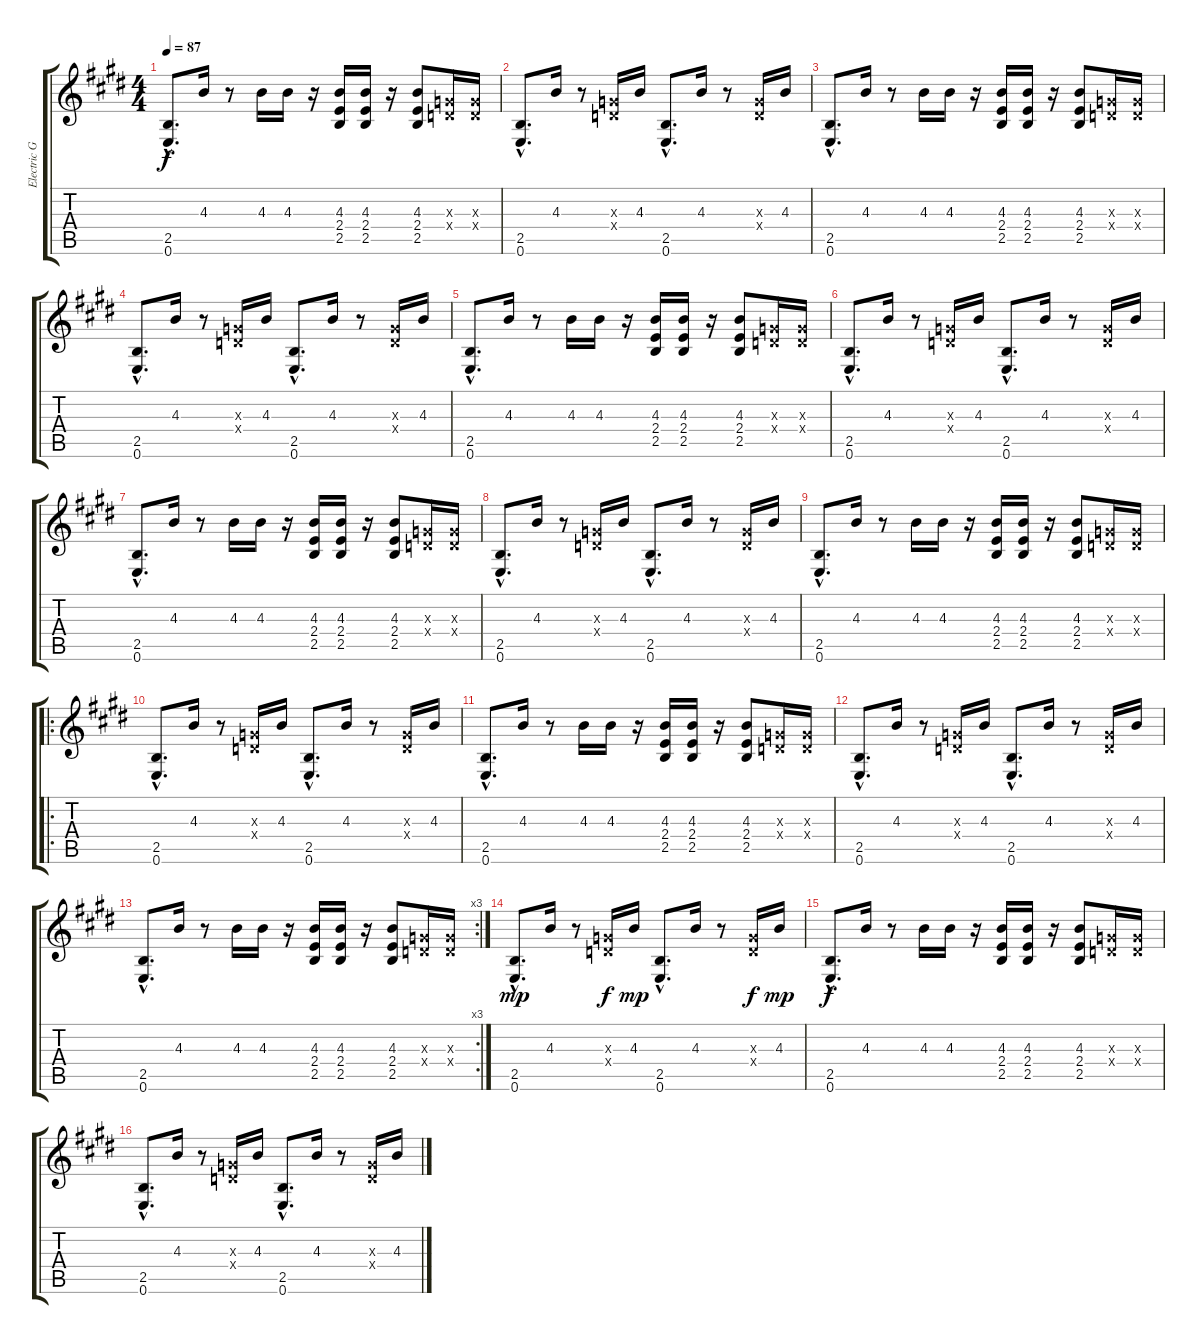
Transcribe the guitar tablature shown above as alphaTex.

\track ("Electric Guitar" "Electric G") {instrument distortionguitar}
\staff {score tabs}
\tuning (E4 B3 G3 D3 A2 E2) {hide}
\ts (4 4)
\tempo 87
\clef g2
\ks e
(2.5{hac} 0.6{hac}).8{d dy f} 4.3.16 r.8 4.3.16 4.3.16 r.16 (4.3 2.4 2.5).16 (4.3 2.4 2.5).16 r.16 (4.3 2.4 2.5).8 (0.3{x} 0.4{x}).16 (0.3{x} 0.4{x}).16 |
(2.5{hac} 0.6{hac}).8{d} 4.3.16 r.8 (0.3{x} 0.4{x}).16 4.3.16 (2.5{hac} 0.6{hac}).8{d} 4.3.16 r.8 (0.3{x} 0.4{x}).16 4.3.16 |
(2.5{hac} 0.6{hac}).8{d} 4.3.16 r.8 4.3.16 4.3.16 r.16 (4.3 2.4 2.5).16 (4.3 2.4 2.5).16 r.16 (4.3 2.4 2.5).8 (0.3{x} 0.4{x}).16 (0.3{x} 0.4{x}).16 |
(2.5{hac} 0.6{hac}).8{d} 4.3.16 r.8 (0.3{x} 0.4{x}).16 4.3.16 (2.5{hac} 0.6{hac}).8{d} 4.3.16 r.8 (0.3{x} 0.4{x}).16 4.3.16 |
(2.5{hac} 0.6{hac}).8{d} 4.3.16 r.8 4.3.16 4.3.16 r.16 (4.3 2.4 2.5).16 (4.3 2.4 2.5).16 r.16 (4.3 2.4 2.5).8 (0.3{x} 0.4{x}).16 (0.3{x} 0.4{x}).16 |
(2.5{hac} 0.6{hac}).8{d} 4.3.16 r.8 (0.3{x} 0.4{x}).16 4.3.16 (2.5{hac} 0.6{hac}).8{d} 4.3.16 r.8 (0.3{x} 0.4{x}).16 4.3.16 |
(2.5{hac} 0.6{hac}).8{d} 4.3.16 r.8 4.3.16 4.3.16 r.16 (4.3 2.4 2.5).16 (4.3 2.4 2.5).16 r.16 (4.3 2.4 2.5).8 (0.3{x} 0.4{x}).16 (0.3{x} 0.4{x}).16 |
(2.5{hac} 0.6{hac}).8{d} 4.3.16 r.8 (0.3{x} 0.4{x}).16 4.3.16 (2.5{hac} 0.6{hac}).8{d} 4.3.16 r.8 (0.3{x} 0.4{x}).16 4.3.16 |
(2.5{hac} 0.6{hac}).8{d} 4.3.16 r.8 4.3.16 4.3.16 r.16 (4.3 2.4 2.5).16 (4.3 2.4 2.5).16 r.16 (4.3 2.4 2.5).8 (0.3{x} 0.4{x}).16 (0.3{x} 0.4{x}).16 |
\ro
(2.5{hac} 0.6{hac}).8{d} 4.3.16 r.8 (0.3{x} 0.4{x}).16 4.3.16 (2.5{hac} 0.6{hac}).8{d} 4.3.16 r.8 (0.3{x} 0.4{x}).16 4.3.16 |
(2.5{hac} 0.6{hac}).8{d} 4.3.16 r.8 4.3.16 4.3.16 r.16 (4.3 2.4 2.5).16 (4.3 2.4 2.5).16 r.16 (4.3 2.4 2.5).8 (0.3{x} 0.4{x}).16 (0.3{x} 0.4{x}).16 |
(2.5{hac} 0.6{hac}).8{d} 4.3.16 r.8 (0.3{x} 0.4{x}).16 4.3.16 (2.5{hac} 0.6{hac}).8{d} 4.3.16 r.8 (0.3{x} 0.4{x}).16 4.3.16 |
\rc 3
(2.5{hac} 0.6{hac}).8{d} 4.3.16 r.8 4.3.16 4.3.16 r.16 (4.3 2.4 2.5).16 (4.3 2.4 2.5).16 r.16 (4.3 2.4 2.5).8 (0.3{x} 0.4{x}).16 (0.3{x} 0.4{x}).16 |
(2.5{hac} 0.6{hac}).8{d dy mp volume 3} 4.3.16 r.8 (0.3{x} 0.4{x}).16{dy f} 4.3.16{dy mp} (2.5{hac} 0.6{hac}).8{d} 4.3.16 r.8 (0.3{x} 0.4{x}).16{dy f} 4.3.16{dy mp} |
(2.5{hac} 0.6{hac}).8{d dy f} 4.3.16 r.8 4.3.16 4.3.16 r.16 (4.3 2.4 2.5).16 (4.3 2.4 2.5).16 r.16 (4.3 2.4 2.5).8 (0.3{x} 0.4{x}).16 (0.3{x} 0.4{x}).16 |
(2.5{hac} 0.6{hac}).8{d} 4.3.16 r.8 (0.3{x} 0.4{x}).16 4.3.16 (2.5{hac} 0.6{hac}).8{d} 4.3.16 r.8 (0.3{x} 0.4{x}).16 4.3.16
